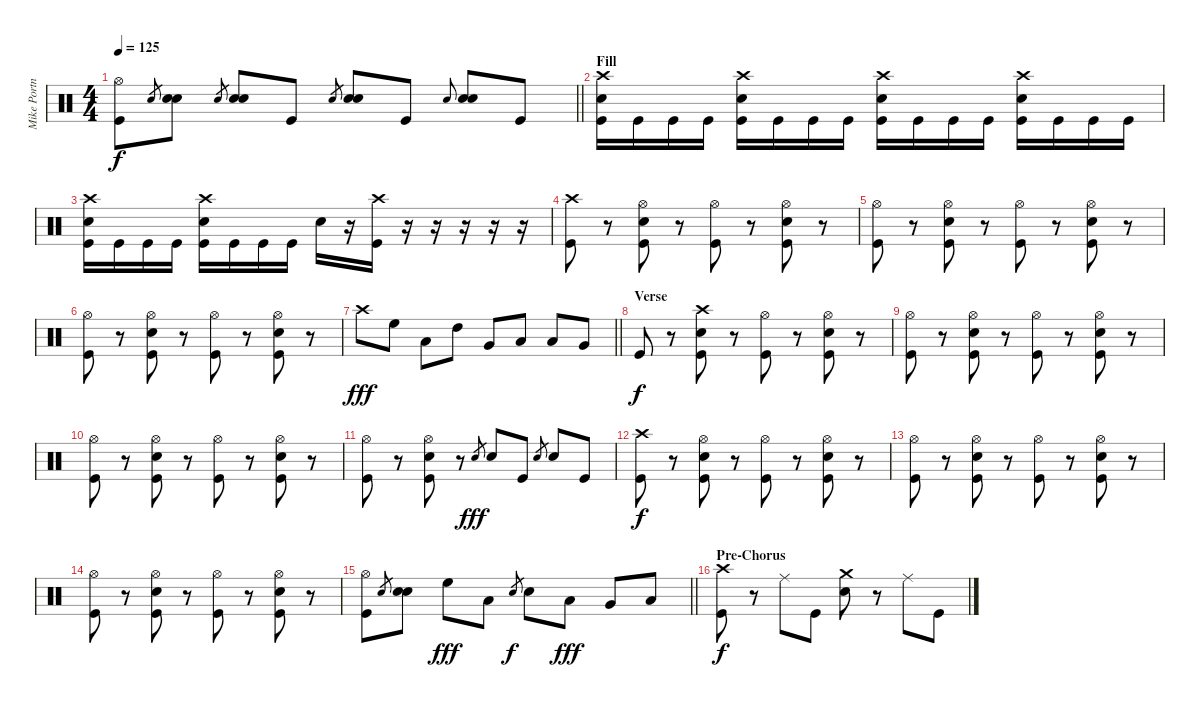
\track ("Mike Portnoy" "Mike Portn") {instrument percussion}
\staff {score}
\articulation defaults
\ts (4 4)
\tempo 125
\clef neutral
\barLineRight lightlight
\ks c
("Hi-Hat (open)" "Kick (hit)").8{dy f} "Snare (hit) 2".8{gr} ("Snare (hit) 2" "Snare (hit) 2").8 "Snare (hit) 2".8{gr} ("Snare (hit) 2" "Snare (hit) 2").8 "Kick (hit)".8 "Snare (hit) 2".8{gr} ("Snare (hit) 2" "Snare (hit) 2").8 "Kick (hit)".8 "Snare (hit) 2".8{gr onbeat} ("Snare (hit) 2" "Snare (hit) 2").8 "Kick (hit)".8 |
\section ("" "Fill")
("Crash high (hit)" "Snare (hit) 2" "Kick (hit)").16 "Kick (hit)".16 "Kick (hit)".16 "Kick (hit)".16 ("Crash high (hit)" "Snare (hit) 2" "Kick (hit)").16 "Kick (hit)".16 "Kick (hit)".16 "Kick (hit)".16 ("Crash high (hit)" "Snare (hit) 2" "Kick (hit)").16 "Kick (hit)".16 "Kick (hit)".16 "Kick (hit)".16 ("Crash high (hit)" "Snare (hit) 2" "Kick (hit)").16 "Kick (hit)".16 "Kick (hit)".16 "Kick (hit)".16 |
("Crash high (hit)" "Snare (hit) 2" "Kick (hit)").16 "Kick (hit)".16 "Kick (hit)".16 "Kick (hit)".16 ("Crash high (hit)" "Snare (hit) 2" "Kick (hit)").16 "Kick (hit)".16 "Kick (hit)".16 "Kick (hit)".16 "Snare (hit) 2".16 r.16 ("Crash high (hit)" "Kick (hit)").16 r.16 r.16 r.16 r.16 r.16 |
("Crash high (hit)" "Kick (hit)").8 r.8 ("Hi-Hat (open)" "Snare (hit) 2" "Kick (hit)").8 r.8 ("Hi-Hat (open)" "Kick (hit)").8 r.8 ("Hi-Hat (open)" "Snare (hit) 2" "Kick (hit)").8 r.8 |
("Hi-Hat (open)" "Kick (hit)").8 r.8 ("Hi-Hat (open)" "Snare (hit) 2" "Kick (hit)").8 r.8 ("Hi-Hat (open)" "Kick (hit)").8 r.8 ("Hi-Hat (open)" "Snare (hit) 2" "Kick (hit)").8 r.8 |
("Hi-Hat (open)" "Kick (hit)").8 r.8 ("Hi-Hat (open)" "Snare (hit) 2" "Kick (hit)").8 r.8 ("Hi-Hat (open)" "Kick (hit)").8 r.8 ("Hi-Hat (open)" "Snare (hit) 2" "Kick (hit)").8 r.8 |
\barLineRight lightlight "Crash high (hit)".8{dy fff} "High Floor Tom (hit)".8 "Low Tom (hit)".8 "High Tom (hit)".8 "Very Low Tom (hit)".8 "Low Tom (hit)".8 "Low Floor Tom (hit)".8 "Very Low Tom (hit)".8
|
\section ("" "Verse")
"Kick (hit)".8{dy f} r.8 ("Crash high (hit)" "Snare (hit) 2" "Kick (hit)").8 r.8 ("Hi-Hat (open)" "Kick (hit)").8 r.8 ("Hi-Hat (open)" "Snare (hit) 2" "Kick (hit)").8 r.8 |
("Hi-Hat (open)" "Kick (hit)").8 r.8 ("Hi-Hat (open)" "Snare (hit) 2" "Kick (hit)").8 r.8 ("Hi-Hat (open)" "Kick (hit)").8 r.8 ("Hi-Hat (open)" "Snare (hit) 2" "Kick (hit)").8 r.8 |
("Hi-Hat (open)" "Kick (hit)").8 r.8 ("Hi-Hat (open)" "Snare (hit) 2" "Kick (hit)").8 r.8 ("Hi-Hat (open)" "Kick (hit)").8 r.8 ("Hi-Hat (open)" "Snare (hit) 2" "Kick (hit)").8 r.8 |
("Hi-Hat (open)" "Kick (hit)").8 r.8 ("Hi-Hat (open)" "Snare (hit) 2" "Kick (hit)").8 r.8 "Snare (hit) 2".8{gr dy fff} "Snare (hit) 2".8 "Kick (hit)".8 "Snare (hit) 2".8{gr} "Snare (hit) 2".8 "Kick (hit)".8 |
("Crash high (hit)" "Kick (hit)").8{dy f} r.8 ("Hi-Hat (open)" "Snare (hit) 2" "Kick (hit)").8 r.8 ("Hi-Hat (open)" "Kick (hit)").8 r.8 ("Hi-Hat (open)" "Snare (hit) 2" "Kick (hit)").8 r.8 |
("Hi-Hat (open)" "Kick (hit)").8 r.8 ("Hi-Hat (open)" "Snare (hit) 2" "Kick (hit)").8 r.8 ("Hi-Hat (open)" "Kick (hit)").8 r.8 ("Hi-Hat (open)" "Snare (hit) 2" "Kick (hit)").8 r.8 |
("Hi-Hat (open)" "Kick (hit)").8 r.8 ("Hi-Hat (open)" "Snare (hit) 2" "Kick (hit)").8 r.8 ("Hi-Hat (open)" "Kick (hit)").8 r.8 ("Hi-Hat (open)" "Snare (hit) 2" "Kick (hit)").8 r.8 |
\barLineRight lightlight
("Hi-Hat (open)" "Kick (hit)").8 "Snare (hit) 2".8{gr} ("Snare (hit) 2" "Snare (hit) 2").8 "High Floor Tom (hit)".8{dy fff} "Low Tom (hit)".8 "Snare (hit) 2".8{gr dy f} "Snare (hit) 2".8 "Low Tom (hit)".8{dy fff} "Very Low Tom (hit)".8 "Low Floor Tom (hit)".8 |
\section ("" "Pre-Chorus")
("Crash high (hit)" "Kick (hit)").8{dy f} r.8 "Ride (middle)".8 "Kick (hit)".8 ("Crash medium (hit)" "Snare (hit) 2").8 r.8 "Ride (middle)".8 "Kick (hit)".8
